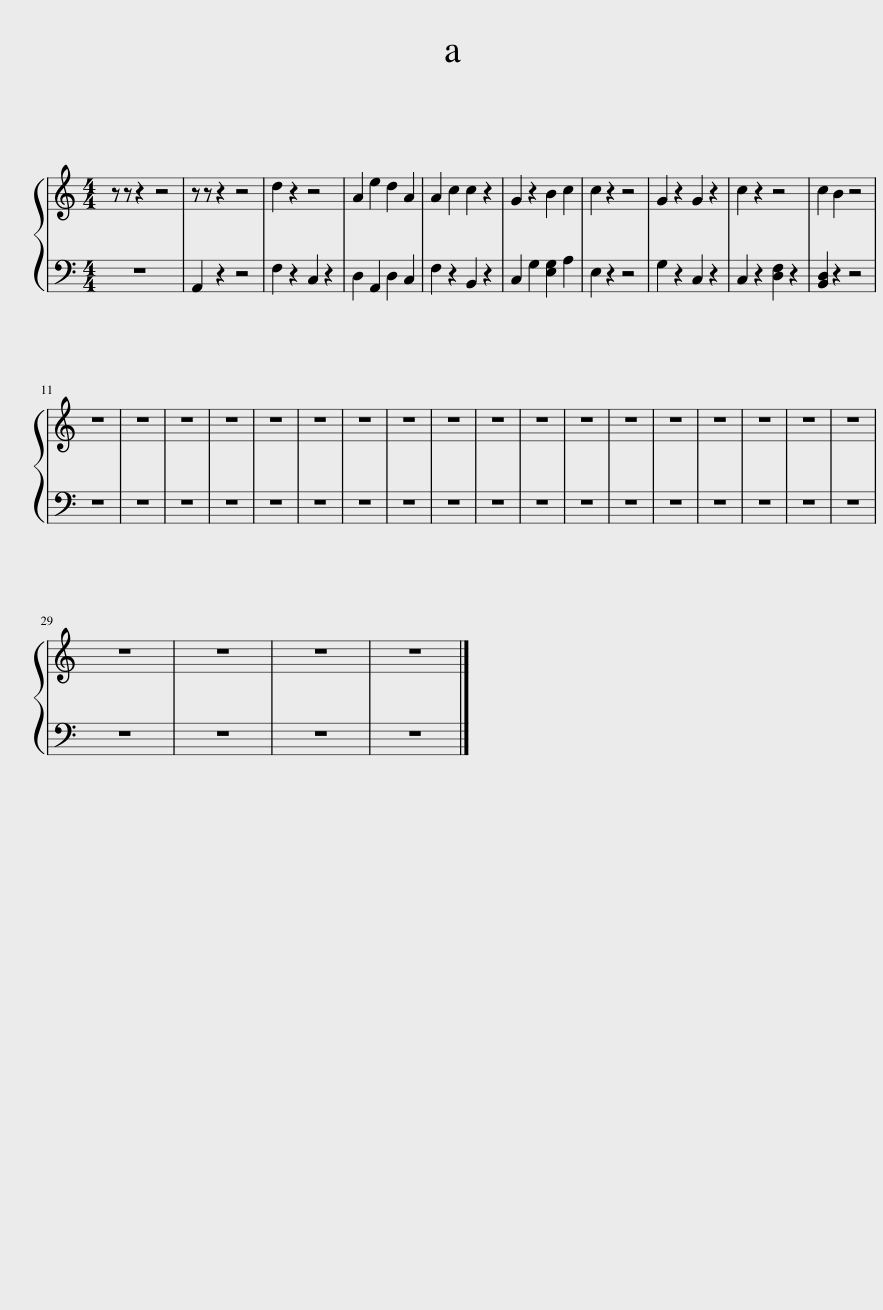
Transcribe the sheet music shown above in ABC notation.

X:1
%%score { 1 | 2 }
L:1/8
M:4/4
I:linebreak $
K:C
V:1 treble
V:2 bass
V:1
 z z z2 z4 | z z z2 z4 | d2 z2 z4 | A2 e2 d2 A2 | A2 c2 c2 z2 | %5
 G2 z2 B2 c2 | c2 z2 z4 | G2 z2 G2 z2 | c2 z2 z4 | c2 B2 z4 |$ %10
 z8 | z8 | z8 | z8 | z8 | %15
 z8 | z8 | z8 | z8 | z8 | %20
 z8 | z8 | z8 | z8 | z8 | %25
 z8 | z8 | z8 |$ z8 | z8 | %30
 z8 | z8 |] %32
V:2
 z8 | A,,2 z2 z4 | F,2 z2 C,2 z2 | D,2 A,,2 D,2 C,2 | F,2 z2 B,,2 z2 | %5
 C,2 G,2 [E,G,]2 A,2 | E,2 z2 z4 | G,2 z2 C,2 z2 | C,2 z2 [D,F,]2 z2 | [B,,D,]2 z2 z4 |$ %10
 z8 | z8 | z8 | z8 | z8 | %15
 z8 | z8 | z8 | z8 | z8 | %20
 z8 | z8 | z8 | z8 | z8 | %25
 z8 | z8 | z8 |$ z8 | z8 | %30
 z8 | z8 |] %32
